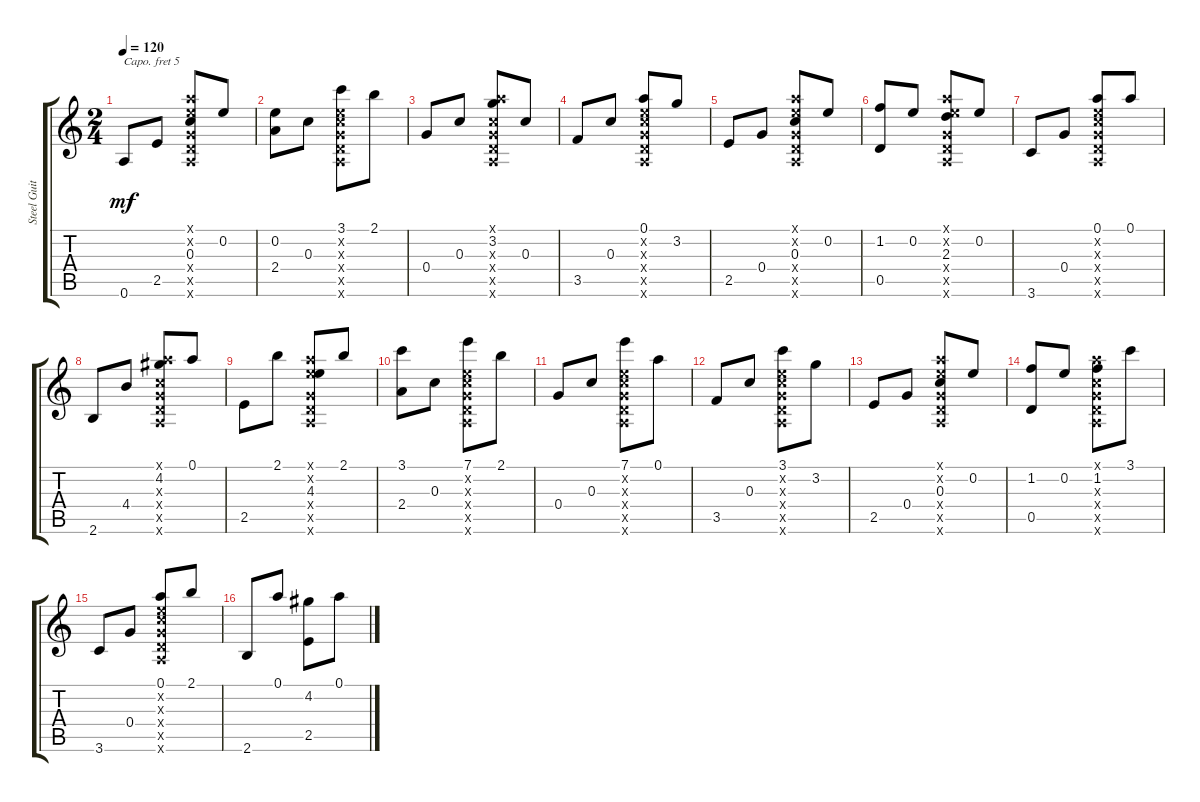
\track ("Steel Guitar" "Steel Guit") {instrument acousticguitarsteel}
\staff {score tabs}
\capo 5
\tuning (E4 B3 G3 D3 A2 E2) {hide}
\ts (2 4)
\tempo 120
\clef g2
\ks c
0.6.8{dy mf} 2.5.8 (0.1{x} 0.2{x} 0.3 0.4{x} 0.5{x} 0.6{x}).8 0.2.8 |
(0.2 2.4).8 0.3.8 (3.1 0.2{x} 0.3{x} 0.4{x} 0.5{x} 0.6{x}).8 2.1.8 |
0.4.8 0.3.8 (0.1{x} 3.2 0.3{x} 0.4{x} 0.5{x} 0.6{x}).8 0.3.8 |
3.5.8 0.3.8 (0.1 0.2{x} 0.3{x} 0.4{x} 0.5{x} 0.6{x}).8 3.2.8 |
2.5.8 0.4.8 (0.1{x} 0.2{x} 0.3 0.4{x} 0.5{x} 0.6{x}).8 0.2.8 |
(1.2 0.5).8 0.2.8 (0.1{x} 0.2{x} 2.3 0.4{x} 0.5{x} 0.6{x}).8 0.2.8 |
3.6.8 0.4.8 (0.1 0.2{x} 0.3{x} 0.4{x} 0.5{x} 0.6{x}).8 0.1.8 |
2.6.8 4.4.8 (0.1{x} 4.2 0.3{x} 0.4{x} 0.5{x} 0.6{x}).8 0.1.8 |
2.5.8 2.1.8 (0.1{x} 0.2{x} 4.3 0.4{x} 0.5{x} 0.6{x}).8 2.1.8 |
(3.1 2.4).8 0.3.8 (7.1 0.2{x} 0.3{x} 0.4{x} 0.5{x} 0.6{x}).8 2.1.8 |
0.4.8 0.3.8 (7.1 0.2{x} 0.3{x} 0.4{x} 0.5{x} 0.6{x}).8 0.1.8 |
3.5.8 0.3.8 (3.1 0.2{x} 0.3{x} 0.4{x} 0.5{x} 0.6{x}).8 3.2.8 |
2.5.8 0.4.8 (0.1{x} 0.2{x} 0.3 0.4{x} 0.5{x} 0.6{x}).8 0.2.8 |
(1.2 0.5).8 0.2.8 (0.1{x} 1.2 0.3{x} 0.4{x} 0.5{x} 0.6{x}).8 3.1.8 |
3.6.8 0.4.8 (0.1 0.2{x} 0.3{x} 0.4{x} 0.5{x} 0.6{x}).8 2.1.8 |
2.6.8 0.1.8 (4.2 2.5).8 0.1.8
